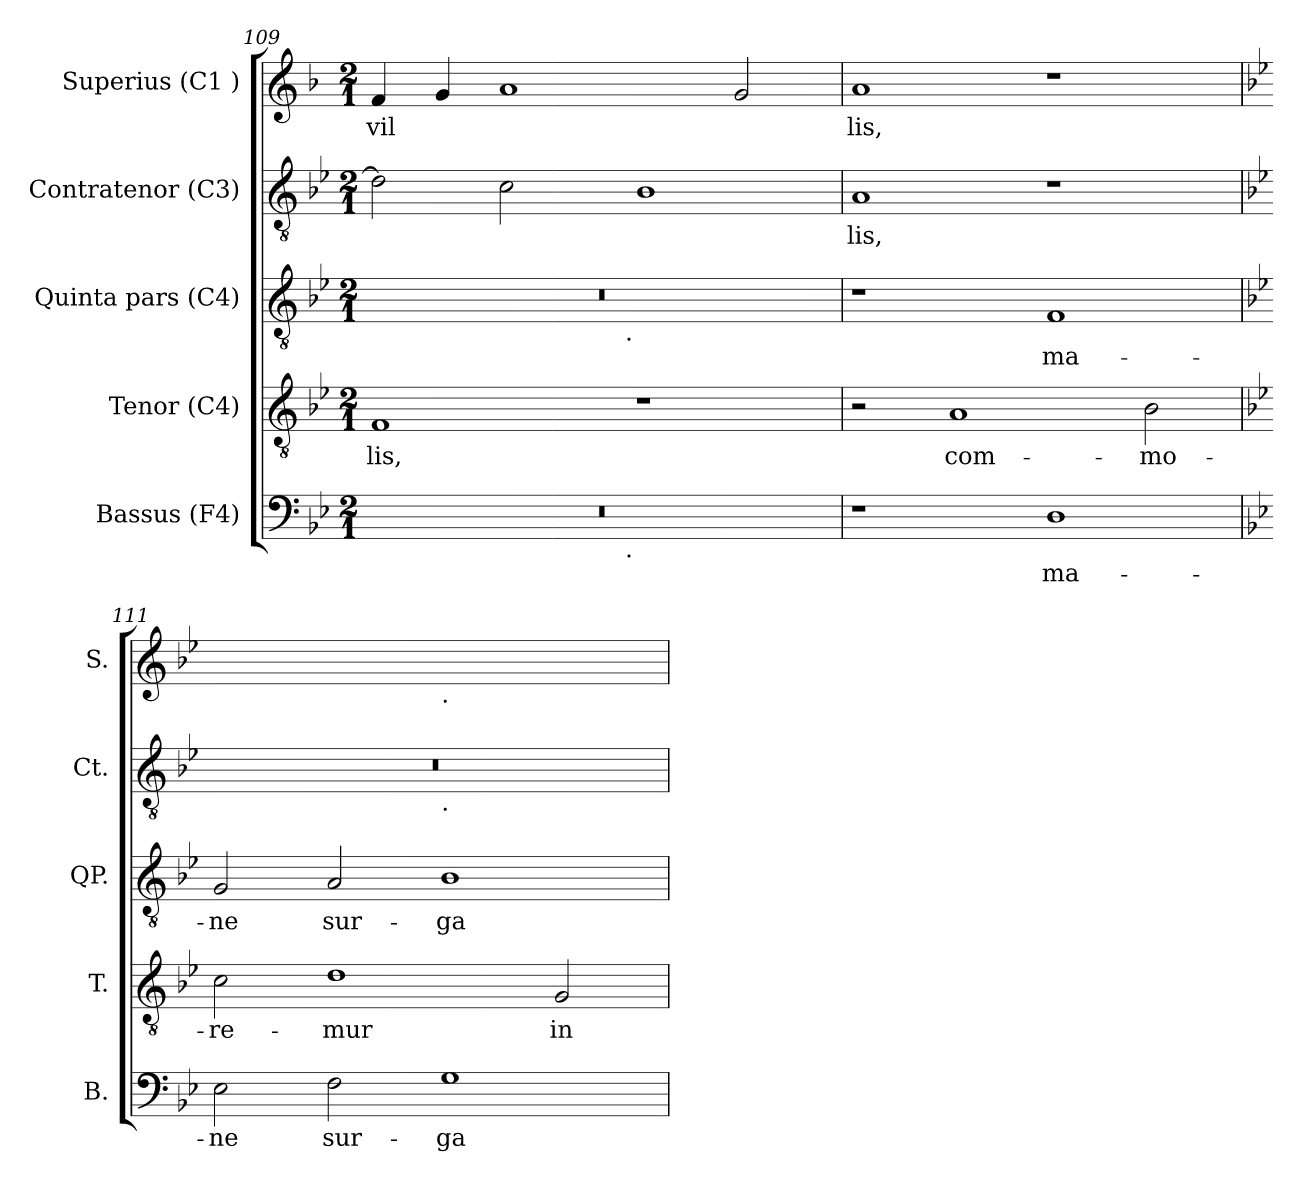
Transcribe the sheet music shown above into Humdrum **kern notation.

**kern	**text	**kern	**text	**kern	**text	**kern	**text	**kern	**text
*part5	*part5	*part4	*part4	*part3	*part3	*part2	*part2	*part1	*part1
*staff5	*staff5	*staff4	*staff4	*staff3	*staff3	*staff2	*staff2	*staff1	*staff1
*I"Bassus (F4)	*	*I"Tenor (C4)	*	*I"Quinta pars (C4)	*	*I"Contratenor (C3)	*	*I"Superius (C1 )	*
*I'B.	*	*I'T.	*	*I'QP.	*	*I'Ct.	*	*I'S.	*
*clefF4	*	*clefGv2	*	*clefGv2	*	*clefGv2	*	*clefG2	*
*k[b-e-]	*	*k[b-e-]	*	*k[b-e-]	*	*k[b-e-]	*	*k[b-]	*
*B-:	*	*B-:	*	*B-:	*	*B-:	*	*F:	*
*M2/1	*	*M2/1	*	*M2/1	*	*M2/1	*	*M2/1	*
=109	=109	=109	=109	=109	=109	=109	=109	=109	=109
!	!	!	!LO:LY:b:cj	!	!	!	!LO:LY:b:cj	!	!LO:LY:b:cj
*^	*	*	*	*^	*	*	*	*	*
0r	2ryy	.	1F	-lis,	0r	2ryy	.	2d\]	--	4f/	vil-
!	!	!	!	!	!	!	!	!	!	!	!LO:LY:b:cj
.	.	.	.	.	.	.	.	.	.	4g/	--
!	!	!	!	!	!	!	!	!	!LO:LY:b:cj	!	!LO:LY:b:cj
.	4ryy	.	.	.	.	4ryy	.	2c\	--	1a	--
.	8...ryy	.	.	.	.	8...ryy	.	.	.	.	.
!	!	!	!	!	!	!LO:TX:b:t=.	!	!	!	!	!
!	!LO:TX:b:t=.	!	!	!	!	!	!	!	!	!	!
.	1ryy	.	.	.	.	1ryy	.	.	.	.	.
!	!	!	!	!	!	!	!	!	!LO:LY:b:cj	!	!
.	.	.	1r	.	.	.	.	1B-	--	.	.
!	!	!	!	!	!	!	!	!	!	!	!LO:LY:b:cj
.	.	.	.	.	.	.	.	.	.	2g/	--
.	64ryy	.	.	.	.	64ryy	.	.	.	.	.
=110	=110	=110	=110	=110	=110	=110	=110	=110	=110	=110	=110
!	!	!	!	!	!	!	!	!	!LO:LY:b:cj	!	!LO:LY:b:cj
*v	*v	*	*	*	*v	*v	*	*	*	*	*
1r	.	2r	.	1r	.	1A	-lis,	1a	-lis,
!	!	!	!LO:LY:b:cj	!	!	!	!	!	!
.	.	1A	com-	.	.	.	.	.	.
!	!LO:LY:b:cj	!	!	!	!LO:LY:b:cj	!	!	!	!
1D	ma-	.	.	1F	ma-	1r	.	1r	.
!	!	!	!LO:LY:b:cj	!	!	!	!	!	!
.	.	2B-\	-mo-	.	.	.	.	.	.
!!LO:PB:g=z
=111	=111	=111	=111	=111	=111	=111	=111	=111	=111
*	*	*	*	*	*	*	*	*k[b-e-]	*
*	*	*	*	*	*	*	*	*B-:	*
!	!LO:LY:b:cj	!	!LO:LY:b:cj	!	!LO:LY:b:cj	!	!	!	!
*	*	*	*	*	*	*^	*	*	*
2E-\	-ne	2c\	-re-	2G/	-ne	0r	1ryy	.	1ryy	.
!	!LO:LY:b:cj	!	!LO:LY:b:cj	!	!LO:LY:b:cj	!	!	!	!	!
2F\	sur-	1d	-mur	2A/	sur-	.	.	.	.	.
!	!	!	!	!	!	!	!	!	!LO:TX:b:t=.	!
!	!	!	!	!	!	!	!LO:TX:b:t=.	!	!	!
!	!LO:LY:b:cj	!	!	!	!LO:LY:b:cj	!	!	!	!	!
1G	-ga-	.	.	1B-	-ga-	.	1ryy	.	1ryy	.
!	!	!	!LO:LY:b:cj	!	!	!	!	!	!	!
.	.	2G/	in	.	.	.	.	.	.	.
*	*	*	*	*	*	*v	*v	*	*	*
=	=	=	=	=	=	=	=	=	=
*-	*-	*-	*-	*-	*-	*-	*-	*-	*-
